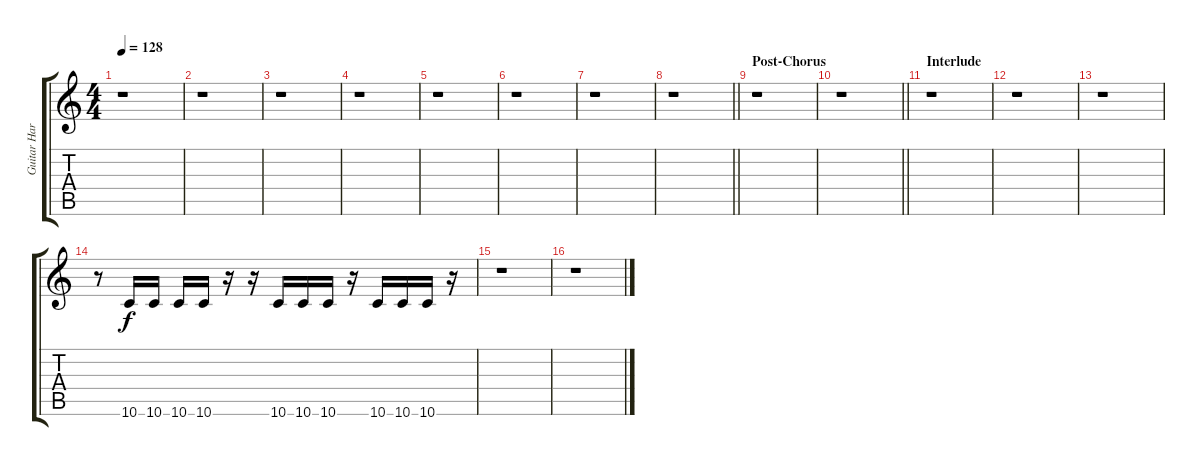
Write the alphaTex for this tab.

\track ("Guitar Harmonics and Boost (Gtr 1)" "Guitar Har") {instrument guitarharmonics}
\staff {score tabs}
\tuning (E4 B3 G3 D3 A2 D2) {hide}
\ts (4 4)
\tempo 128
\clef g2
\ks c
r.1{dy f} |
r.1 |
r.1 |
r.1 |
r.1 |
r.1 |
r.1 |
\barLineRight lightlight
r.1 |
\section ("" "Post-Chorus")
r.1 |
\barLineRight lightlight
r.1 |
\section ("" "Interlude")
r.1 |
r.1 |
r.1 |
r.8{instrument guitarharmonics} 10.6.16 10.6.16 10.6.16 10.6.16 r.16 r.16 10.6.16 10.6.16 10.6.16 r.16 10.6.16 10.6.16 10.6.16 r.16 |
r.1 |
r.1
